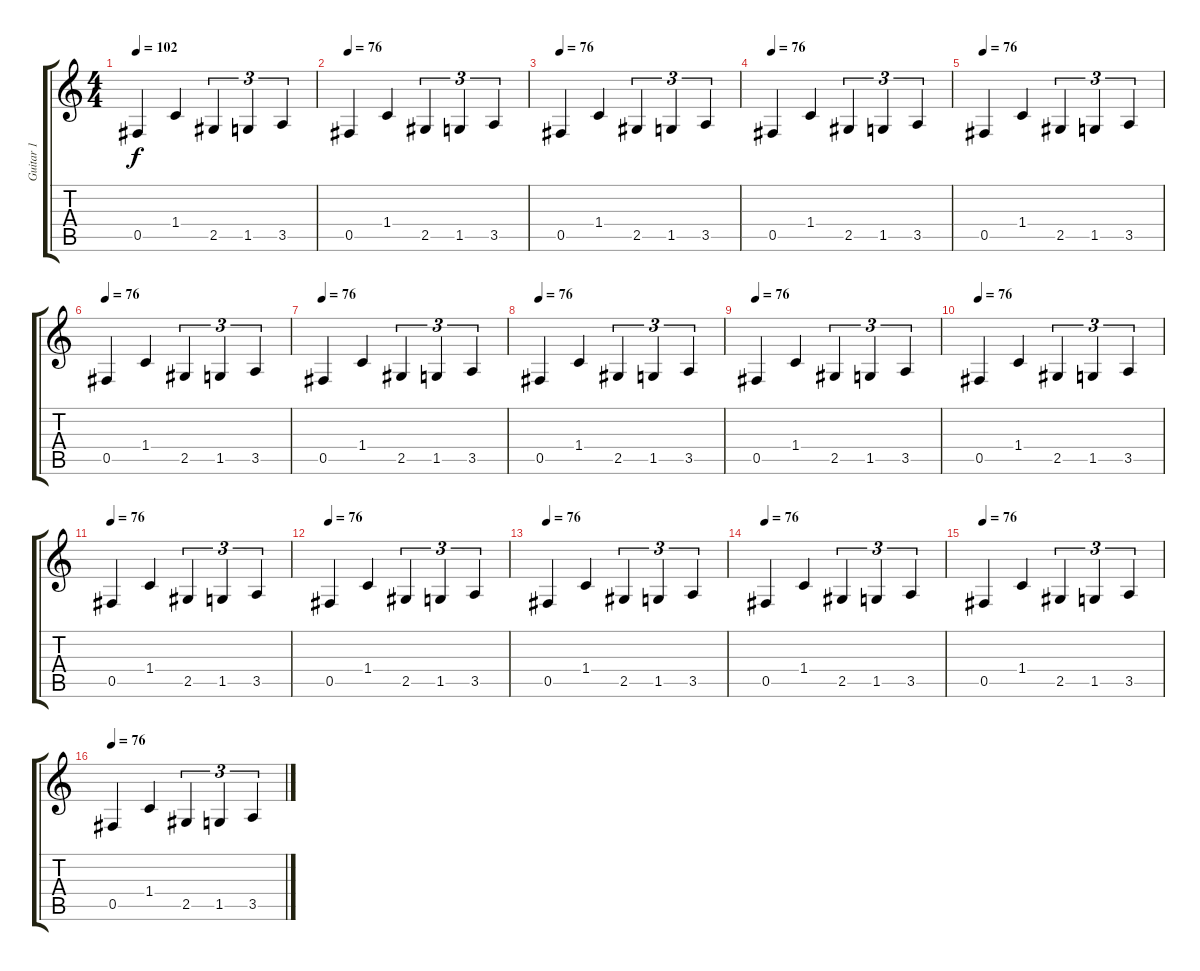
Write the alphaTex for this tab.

\track ("Guitar 1" "Guitar 1") {instrument distortionguitar}
\staff {score tabs}
\tuning (Db4 Ab3 E3 B2 Gb2 Db2) {hide}
\ts (4 4)
\tempo 102
\tempo 76
\tempo 102
\clef g2
\ks c
0.5.4{dy f instrument distortionguitar} 1.4.4 2.5.4{tu (3 2)} 1.5.4{tu (3 2)} 3.5.4{tu (3 2)} |
\tempo 76
0.5.4 1.4.4 2.5.4{tu (3 2)} 1.5.4{tu (3 2)} 3.5.4{tu (3 2)} |
\tempo 76
0.5.4 1.4.4 2.5.4{tu (3 2)} 1.5.4{tu (3 2)} 3.5.4{tu (3 2)} |
\tempo 76
0.5.4 1.4.4 2.5.4{tu (3 2)} 1.5.4{tu (3 2)} 3.5.4{tu (3 2)} |
\tempo 76
0.5.4 1.4.4 2.5.4{tu (3 2)} 1.5.4{tu (3 2)} 3.5.4{tu (3 2)} |
\tempo 76
0.5.4 1.4.4 2.5.4{tu (3 2)} 1.5.4{tu (3 2)} 3.5.4{tu (3 2)} |
\tempo 76
0.5.4 1.4.4 2.5.4{tu (3 2)} 1.5.4{tu (3 2)} 3.5.4{tu (3 2)} |
\tempo 76
0.5.4 1.4.4 2.5.4{tu (3 2)} 1.5.4{tu (3 2)} 3.5.4{tu (3 2)} |
\tempo 76
0.5.4 1.4.4 2.5.4{tu (3 2)} 1.5.4{tu (3 2)} 3.5.4{tu (3 2)} |
\tempo 76
0.5.4 1.4.4 2.5.4{tu (3 2)} 1.5.4{tu (3 2)} 3.5.4{tu (3 2)} |
\tempo 76
0.5.4 1.4.4 2.5.4{tu (3 2)} 1.5.4{tu (3 2)} 3.5.4{tu (3 2)} |
\tempo 76
0.5.4 1.4.4 2.5.4{tu (3 2)} 1.5.4{tu (3 2)} 3.5.4{tu (3 2)} |
\tempo 76
0.5.4 1.4.4 2.5.4{tu (3 2)} 1.5.4{tu (3 2)} 3.5.4{tu (3 2)} |
\tempo 76
0.5.4 1.4.4 2.5.4{tu (3 2)} 1.5.4{tu (3 2)} 3.5.4{tu (3 2)} |
\tempo 76
0.5.4 1.4.4 2.5.4{tu (3 2)} 1.5.4{tu (3 2)} 3.5.4{tu (3 2)} |
\tempo 76
0.5.4 1.4.4 2.5.4{tu (3 2)} 1.5.4{tu (3 2)} 3.5.4{tu (3 2)}
